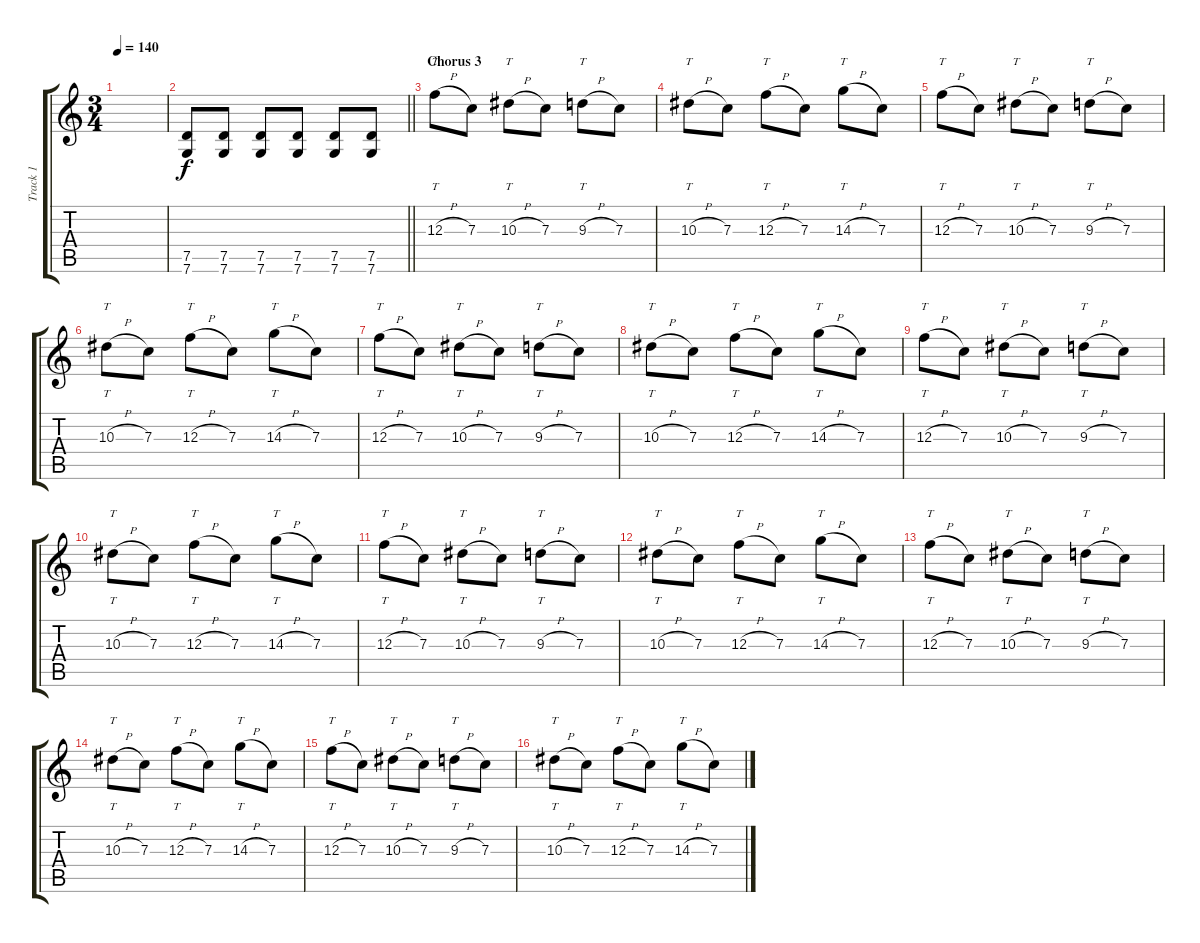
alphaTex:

\track ("Track 1" "Track 1") {instrument distortionguitar}
\staff {score tabs}
\tuning (D4 A3 F3 C3 G2 C2) {hide}
\ts (3 4)
\tempo 140
\clef g2
\ks c
|
\barLineRight lightlight
(7.5 7.6).8 (7.5 7.6).8 (7.5 7.6).8 (7.5 7.6).8 (7.5 7.6).8 (7.5 7.6).8 |
\section ("" "Chorus 3")
12.3{h}.8{tt} 7.3.8 10.3{h}.8{tt} 7.3.8 9.3{h}.8{tt} 7.3.8 |
10.3{h}.8{tt} 7.3.8 12.3{h}.8{tt} 7.3.8 14.3{h}.8{tt} 7.3.8 |
12.3{h}.8{tt} 7.3.8 10.3{h}.8{tt} 7.3.8 9.3{h}.8{tt} 7.3.8 |
10.3{h}.8{tt} 7.3.8 12.3{h}.8{tt} 7.3.8 14.3{h}.8{tt} 7.3.8 |
12.3{h}.8{tt} 7.3.8 10.3{h}.8{tt} 7.3.8 9.3{h}.8{tt} 7.3.8 |
10.3{h}.8{tt} 7.3.8 12.3{h}.8{tt} 7.3.8 14.3{h}.8{tt} 7.3.8 |
12.3{h}.8{tt} 7.3.8 10.3{h}.8{tt} 7.3.8 9.3{h}.8{tt} 7.3.8 |
10.3{h}.8{tt} 7.3.8 12.3{h}.8{tt} 7.3.8 14.3{h}.8{tt} 7.3.8 |
12.3{h}.8{tt} 7.3.8 10.3{h}.8{tt} 7.3.8 9.3{h}.8{tt} 7.3.8 |
10.3{h}.8{tt} 7.3.8 12.3{h}.8{tt} 7.3.8 14.3{h}.8{tt} 7.3.8 |
12.3{h}.8{tt} 7.3.8 10.3{h}.8{tt} 7.3.8 9.3{h}.8{tt} 7.3.8 |
10.3{h}.8{tt} 7.3.8 12.3{h}.8{tt} 7.3.8 14.3{h}.8{tt} 7.3.8 |
12.3{h}.8{tt} 7.3.8 10.3{h}.8{tt} 7.3.8 9.3{h}.8{tt} 7.3.8 |
10.3{h}.8{tt} 7.3.8 12.3{h}.8{tt} 7.3.8 14.3{h}.8{tt} 7.3.8
